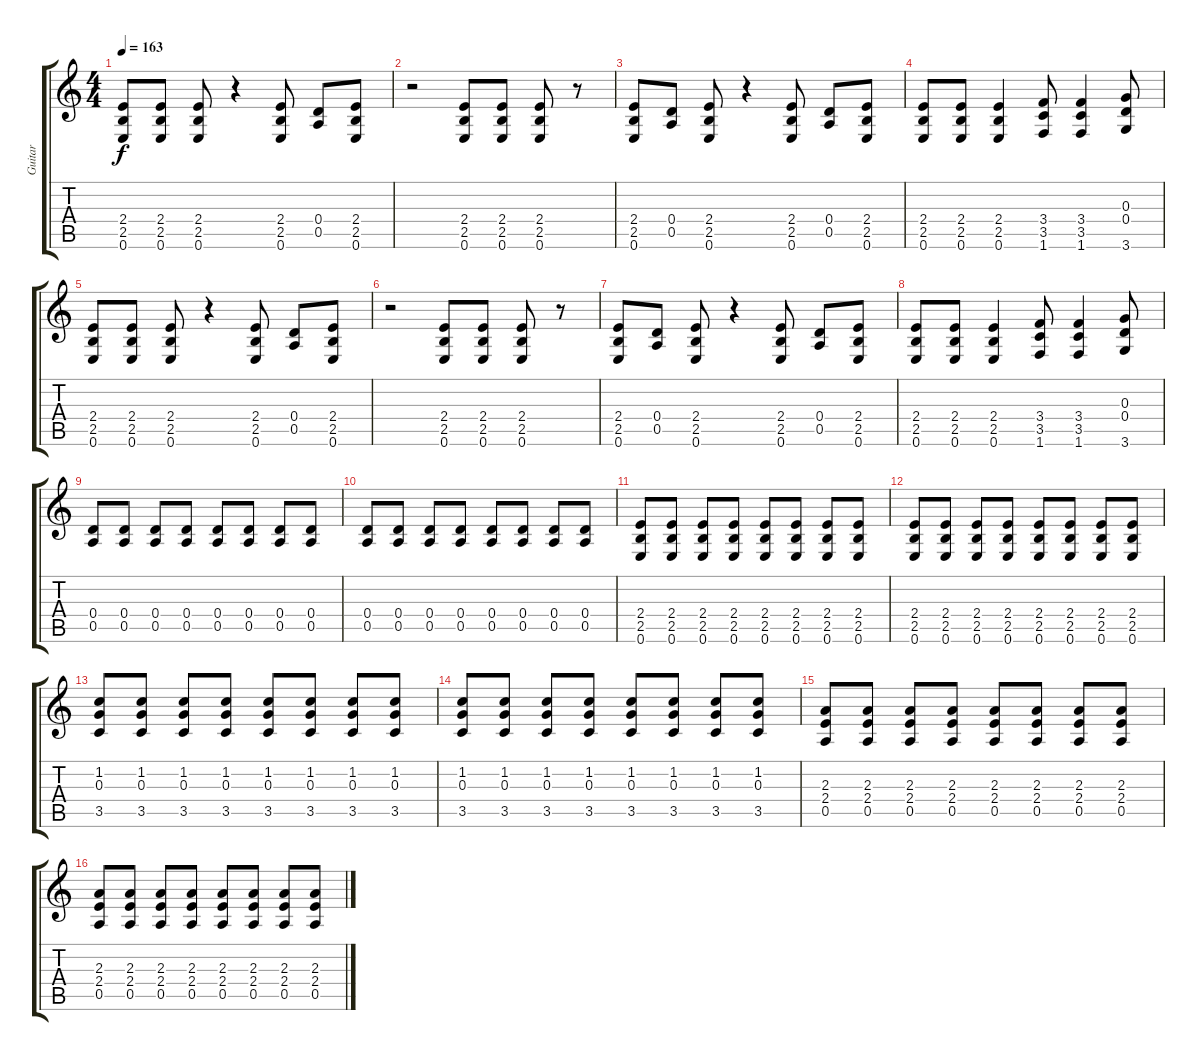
\track ("Guitar" "Guitar") {instrument overdrivenguitar}
\staff {score tabs}
\tuning (E4 B3 G3 D3 A2 E2) {hide}
\ts (4 4)
\tempo 163
\clef g2
\ks c
(2.4 2.5 0.6).8{dy f} (2.4 2.5 0.6).8 (2.4 2.5 0.6).8 r.4 (2.4 2.5 0.6).8 (0.4 0.5).8 (2.4 2.5 0.6).8 |
r.2 (2.4 2.5 0.6).8 (2.4 2.5 0.6).8 (2.4 2.5 0.6).8 r.8 |
(2.4 2.5 0.6).8 (0.4 0.5).8 (2.4 2.5 0.6).8 r.4 (2.4 2.5 0.6).8 (0.4 0.5).8 (2.4 2.5 0.6).8 |
(2.4 2.5 0.6).8 (2.4 2.5 0.6).8 (2.4 2.5 0.6).4 (3.4 3.5 1.6).8 (3.4 3.5 1.6).4 (0.3 0.4 3.6).8 |
(2.4 2.5 0.6).8 (2.4 2.5 0.6).8 (2.4 2.5 0.6).8 r.4 (2.4 2.5 0.6).8 (0.4 0.5).8 (2.4 2.5 0.6).8 |
r.2 (2.4 2.5 0.6).8 (2.4 2.5 0.6).8 (2.4 2.5 0.6).8 r.8 |
(2.4 2.5 0.6).8 (0.4 0.5).8 (2.4 2.5 0.6).8 r.4 (2.4 2.5 0.6).8 (0.4 0.5).8 (2.4 2.5 0.6).8 |
(2.4 2.5 0.6).8 (2.4 2.5 0.6).8 (2.4 2.5 0.6).4 (3.4 3.5 1.6).8 (3.4 3.5 1.6).4 (0.3 0.4 3.6).8 |
(0.4 0.5).8 (0.4 0.5).8 (0.4 0.5).8 (0.4 0.5).8 (0.4 0.5).8 (0.4 0.5).8 (0.4 0.5).8 (0.4 0.5).8 |
(0.4 0.5).8 (0.4 0.5).8 (0.4 0.5).8 (0.4 0.5).8 (0.4 0.5).8 (0.4 0.5).8 (0.4 0.5).8 (0.4 0.5).8 |
(2.4 2.5 0.6).8 (2.4 2.5 0.6).8 (2.4 2.5 0.6).8 (2.4 2.5 0.6).8 (2.4 2.5 0.6).8 (2.4 2.5 0.6).8 (2.4 2.5 0.6).8 (2.4 2.5 0.6).8 |
(2.4 2.5 0.6).8 (2.4 2.5 0.6).8 (2.4 2.5 0.6).8 (2.4 2.5 0.6).8 (2.4 2.5 0.6).8 (2.4 2.5 0.6).8 (2.4 2.5 0.6).8 (2.4 2.5 0.6).8 |
(1.2 0.3 3.5).8 (1.2 0.3 3.5).8 (1.2 0.3 3.5).8 (1.2 0.3 3.5).8 (1.2 0.3 3.5).8 (1.2 0.3 3.5).8 (1.2 0.3 3.5).8 (1.2 0.3 3.5).8 |
(1.2 0.3 3.5).8 (1.2 0.3 3.5).8 (1.2 0.3 3.5).8 (1.2 0.3 3.5).8 (1.2 0.3 3.5).8 (1.2 0.3 3.5).8 (1.2 0.3 3.5).8 (1.2 0.3 3.5).8 |
(2.3 2.4 0.5).8 (2.3 2.4 0.5).8 (2.3 2.4 0.5).8 (2.3 2.4 0.5).8 (2.3 2.4 0.5).8 (2.3 2.4 0.5).8 (2.3 2.4 0.5).8 (2.3 2.4 0.5).8 |
(2.3 2.4 0.5).8 (2.3 2.4 0.5).8 (2.3 2.4 0.5).8 (2.3 2.4 0.5).8 (2.3 2.4 0.5).8 (2.3 2.4 0.5).8 (2.3 2.4 0.5).8 (2.3 2.4 0.5).8
